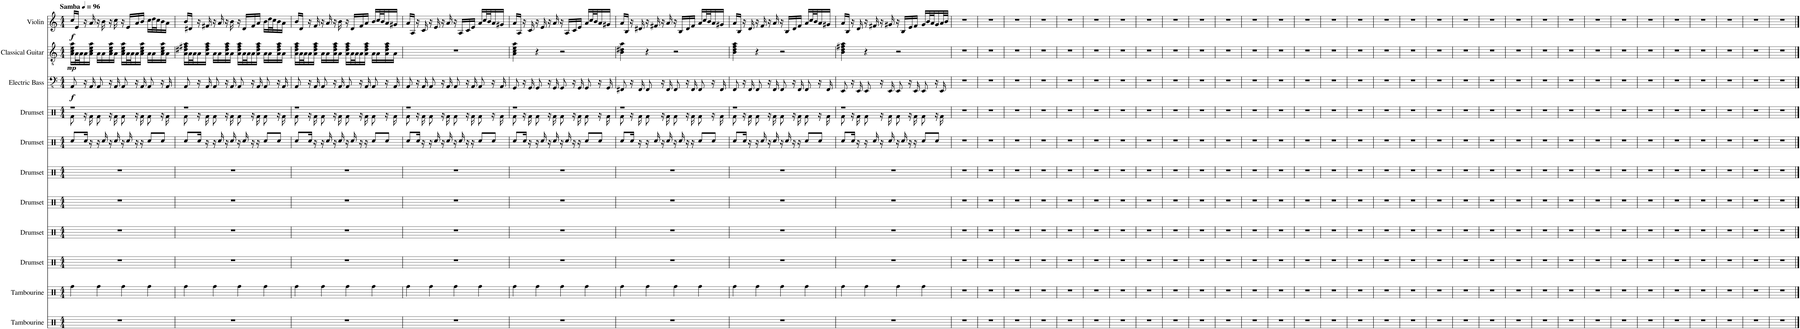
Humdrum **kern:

**kern	**kern	**kern	**kern	**kern	**kern	**kern	**kern	**kern	**dynam	**kern	**dynam	**kern	**dynam
*part11	*part10	*part9	*part8	*part7	*part6	*part5	*part4	*part3	*part3	*part2	*part2	*part1	*part1
*staff11	*staff10	*staff9	*staff8	*staff7	*staff6	*staff5	*staff4	*staff3	*staff3	*staff2	*staff2	*staff1	*staff1
*I"Tambourine	*I"Tambourine	*I"Drumset	*I"Drumset	*I"Drumset	*I"Drumset	*I"Drumset	*I"Drumset	*I"Electric Bass	*	*I"Classical Guitar	*	*I"Violin	*
*I'Tamb.	*I'Tamb.	*I'Drs.	*I'Drs.	*I'Drs.	*I'Drs.	*I'Drs.	*I'Drs.	*I'El. B.	*	*I'Guit.	*	*I'Vln.	*
*clefX	*clefX	*clefX	*clefX	*clefX	*clefX	*clefX	*clefX	*clefFv4	*	*clefGv2	*	*clefG2	*
*k[]	*k[]	*k[]	*k[]	*k[]	*k[]	*k[]	*k[]	*k[]	*	*k[]	*	*k[]	*
*M4/4	*M4/4	*M4/4	*M4/4	*M4/4	*M4/4	*M4/4	*M4/4	*M4/4	*	*M4/4	*	*M4/4	*
*MM96	*MM96	*MM96	*MM96	*MM96	*MM96	*MM96	*MM96	*MM96	*	*MM96	*	*MM96	*
=1	=1	=1	=1	=1	=1	=1	=1	=1	=1	=1	=1	=1	=1
*	*	*	*	*	*	*	*^	*	*	*	*	*	*
!	!	!	!	!	!	!	!	!	!	!	!	!	!LO:TX:a:B:t=Samba	!
!	!	!	!	!	!	!	!	!	!	!LO:DY:b	!	!LO:DY:b	!	!LO:DY:b
1r	4Rff\	1r	1r	1r	1r	8Rcc/L	1r	8Rf\	8AAA/	f	16A\ 16c\ 16e\ 16a\LL	mp	16cc/LL	f
.	.	.	.	.	.	.	.	.	.	.	32A\L	.	16e/JJ	.
.	.	.	.	.	.	.	.	.	.	.	32A\J	.	.	.
.	.	.	.	.	.	16Rcc/Jk	.	16r	16r	.	16A\	.	16r	.
.	.	.	.	.	.	16r	.	16Rf\	16AAA/	.	16A\ 16c\ 16e\ 16a\JJ	.	16a/	.
.	4Rff\	.	.	.	.	16r	.	8Rf\	8AAA/	.	16A\LL	.	16r	.
.	.	.	.	.	.	16Rcc/	.	.	.	.	16A\	.	16b\	.
.	.	.	.	.	.	16r	.	16r	16r	.	16A\ 16c\ 16e\ 16a\	.	16r	.
.	.	.	.	.	.	16Rcc/	.	16Rf\	16AAA/	.	16A\JJ	.	16cc\	.
.	4Rff\	.	.	.	.	16r	.	8Rf\	8AAA/	.	16A\ 16c\ 16e\ 16a\LL	.	16r	.
.	.	.	.	.	.	16Rcc/	.	.	.	.	32A\L	.	16e/LL	.
.	.	.	.	.	.	.	.	.	.	.	32A\J	.	.	.
.	.	.	.	.	.	16r	.	16r	16r	.	16A\	.	16a/	.
.	.	.	.	.	.	16r	.	16Rf\	16AAA/	.	16A\ 16c\ 16e\ 16a\JJ	.	16b/JJ	.
.	4Rff\	.	.	.	.	8Rcc/L	.	8Rf\	8AAA/	.	16A\LL	.	16cc\LL	.
.	.	.	.	.	.	.	.	.	.	.	16A\	.	32dd\L	.
.	.	.	.	.	.	.	.	.	.	.	.	.	32cc\J	.
.	.	.	.	.	.	8Rcc/J	.	16r	16r	.	16A\ 16c\ 16e\ 16a\	.	16b\	.
.	.	.	.	.	.	.	.	16Rf\	16AAA/	.	16A\JJ	.	16a\JJ	.
=2	=2	=2	=2	=2	=2	=2	=2	=2	=2	=2	=2	=2	=2	=2
1r	4Rff\	1r	1r	1r	1r	8Rcc/L	1r	8Rf\	8AAA/	.	16A\ 16d#X\ 16f#X\ 16a\LL	.	16b/LL	.
.	.	.	.	.	.	.	.	.	.	.	32A\L	.	16d#X/JJ	.
.	.	.	.	.	.	.	.	.	.	.	32A\J	.	.	.
.	.	.	.	.	.	16Rcc/Jk	.	16r	16r	.	16A\	.	16r	.
.	.	.	.	.	.	16r	.	16Rf\	16AAA/	.	16A\ 16d#\ 16f#\ 16a\JJ	.	16f#X/	.
.	4Rff\	.	.	.	.	16r	.	8Rf\	8AAA/	.	16A\LL	.	16r	.
.	.	.	.	.	.	16Rcc/	.	.	.	.	16A\	.	16a/	.
.	.	.	.	.	.	16r	.	16r	16r	.	16A\ 16d#\ 16f#\ 16a\	.	16r	.
.	.	.	.	.	.	16Rcc/	.	16Rf\	16AAA/	.	16A\JJ	.	16b\	.
.	4Rff\	.	.	.	.	16r	.	8Rf\	8AAA/	.	16A\ 16d#\ 16f#\ 16a\LL	.	16r	.
.	.	.	.	.	.	16Rcc/	.	.	.	.	32A\L	.	16d#/LL	.
.	.	.	.	.	.	.	.	.	.	.	32A\J	.	.	.
.	.	.	.	.	.	16r	.	16r	16r	.	16A\	.	16f#/	.
.	.	.	.	.	.	16r	.	16Rf\	16AAA/	.	16A\ 16d#\ 16f#\ 16a\JJ	.	16a/JJ	.
.	4Rff\	.	.	.	.	8Rcc/L	.	8Rf\	8AAA/	.	16A\LL	.	16b\LL	.
.	.	.	.	.	.	.	.	.	.	.	16A\	.	32dd\L	.
.	.	.	.	.	.	.	.	.	.	.	.	.	32cc\J	.
.	.	.	.	.	.	8Rcc/J	.	16r	16r	.	16A\ 16d#\ 16f#\ 16a\	.	16b\	.
.	.	.	.	.	.	.	.	16Rf\	16AAA/	.	16A\JJ	.	16a\JJ	.
=3	=3	=3	=3	=3	=3	=3	=3	=3	=3	=3	=3	=3	=3	=3
1r	4Rff\	1r	1r	1r	1r	8Rcc/L	1r	8Rf\	8AAA/	.	16A\ 16d\ 16f\ 16a\LL	.	16b/LL	.
.	.	.	.	.	.	.	.	.	.	.	32A\L	.	16d/JJ	.
.	.	.	.	.	.	.	.	.	.	.	32A\J	.	.	.
.	.	.	.	.	.	16Rcc/Jk	.	16r	16r	.	16A\	.	16r	.
.	.	.	.	.	.	16r	.	16Rf\	16AAA/	.	16A\ 16d\ 16f\ 16a\JJ	.	16f/	.
.	4Rff\	.	.	.	.	16r	.	8Rf\	8AAA/	.	16A\LL	.	16r	.
.	.	.	.	.	.	16Rcc/	.	.	.	.	16A\	.	16a/	.
.	.	.	.	.	.	16r	.	16r	16r	.	16A\ 16d\ 16f\ 16a\	.	16r	.
.	.	.	.	.	.	16Rcc/	.	16Rf\	16AAA/	.	16A\JJ	.	16b\	.
.	4Rff\	.	.	.	.	16r	.	8Rf\	8AAA/	.	16A\ 16d\ 16f\ 16a\LL	.	16r	.
.	.	.	.	.	.	16Rcc/	.	.	.	.	32A\L	.	16d/LL	.
.	.	.	.	.	.	.	.	.	.	.	32A\J	.	.	.
.	.	.	.	.	.	16r	.	16r	16r	.	16A\	.	16f/	.
.	.	.	.	.	.	16r	.	16Rf\	16AAA/	.	16A\ 16d\ 16f\ 16a\JJ	.	16a/JJ	.
.	4Rff\	.	.	.	.	8Rcc/L	.	8Rf\	8AAA/	.	16A\LL	.	16b/LL	.
.	.	.	.	.	.	.	.	.	.	.	16A\	.	32cc/L	.
.	.	.	.	.	.	.	.	.	.	.	.	.	32b/J	.
.	.	.	.	.	.	8Rcc/J	.	16r	16r	.	16A\ 16d\ 16f\ 16a\	.	16a/	.
.	.	.	.	.	.	.	.	16Rf\	16AAA/	.	16A\JJ	.	16g#X/JJ	.
=4	=4	=4	=4	=4	=4	=4	=4	=4	=4	=4	=4	=4	=4	=4
1r	4Rff\	1r	1r	1r	1r	8Rcc/L	1r	8Rf\	8AAA/	.	1r	.	16a/LL	.
.	.	.	.	.	.	.	.	.	.	.	.	.	16A/JJ	.
.	.	.	.	.	.	16Rcc/Jk	.	16r	16r	.	.	.	16r	.
.	.	.	.	.	.	16r	.	16Rf\	16AAA/	.	.	.	16c/	.
.	4Rff\	.	.	.	.	16r	.	8Rf\	8AAA/	.	.	.	16r	.
.	.	.	.	.	.	16Rcc/	.	.	.	.	.	.	16e/	.
.	.	.	.	.	.	16r	.	16r	16r	.	.	.	16r	.
.	.	.	.	.	.	16Rcc/	.	16Rf\	16AAA/	.	.	.	16a/	.
.	4Rff\	.	.	.	.	16r	.	8Rf\	8AAA/	.	.	.	16r	.
.	.	.	.	.	.	16Rcc/	.	.	.	.	.	.	16A/LL	.
.	.	.	.	.	.	16r	.	16r	16r	.	.	.	16c/	.
.	.	.	.	.	.	16r	.	16Rf\	16AAA/	.	.	.	16e/JJ	.
.	4Rff\	.	.	.	.	8Rcc/L	.	8Rf\	8AAA/	.	.	.	16a/LL	.
.	.	.	.	.	.	.	.	.	.	.	.	.	32cc/L	.
.	.	.	.	.	.	.	.	.	.	.	.	.	32b/J	.
.	.	.	.	.	.	8Rcc/J	.	16r	16r	.	.	.	16a/	.
.	.	.	.	.	.	.	.	16Rf\	16AAA/	.	.	.	16g#X/JJ	.
=5	=5	=5	=5	=5	=5	=5	=5	=5	=5	=5	=5	=5	=5	=5
1r	4Rff\	1r	1r	1r	1r	8Rcc/L	1r	8Rf\	8GGG/	.	4A\ 4c\ 4e\ 4a\	.	16a/LL	.
.	.	.	.	.	.	.	.	.	.	.	.	.	16A/JJ	.
.	.	.	.	.	.	16Rcc/Jk	.	16r	16r	.	.	.	16r	.
.	.	.	.	.	.	16r	.	16Rf\	16GGG/	.	.	.	16c/	.
.	4Rff\	.	.	.	.	16r	.	8Rf\	8GGG/	.	4r	.	16r	.
.	.	.	.	.	.	16Rcc/	.	.	.	.	.	.	16e/	.
.	.	.	.	.	.	16r	.	16r	16r	.	.	.	16r	.
.	.	.	.	.	.	16Rcc/	.	16Rf\	16GGG/	.	.	.	16a/	.
.	4Rff\	.	.	.	.	16r	.	8Rf\	8GGG/	.	2r	.	16r	.
.	.	.	.	.	.	16Rcc/	.	.	.	.	.	.	16A/LL	.
.	.	.	.	.	.	16r	.	16r	16r	.	.	.	16c/	.
.	.	.	.	.	.	16r	.	16Rf\	16GGG/	.	.	.	16e/JJ	.
.	4Rff\	.	.	.	.	8Rcc/L	.	8Rf\	8GGG/	.	.	.	16a/LL	.
.	.	.	.	.	.	.	.	.	.	.	.	.	32cc/L	.
.	.	.	.	.	.	.	.	.	.	.	.	.	32b/J	.
.	.	.	.	.	.	8Rcc/J	.	16r	16r	.	.	.	16a/	.
.	.	.	.	.	.	.	.	16Rf\	16GGG/	.	.	.	16g#X/JJ	.
=6	=6	=6	=6	=6	=6	=6	=6	=6	=6	=6	=6	=6	=6	=6
1r	4Rff\	1r	1r	1r	1r	8Rcc/L	1r	8Rf\	8FFF#X/	.	4B\ 4d#X\ 4a\	.	16a/LL	.
.	.	.	.	.	.	.	.	.	.	.	.	.	16B/JJ	.
.	.	.	.	.	.	16Rcc/Jk	.	16r	16r	.	.	.	16r	.
.	.	.	.	.	.	16r	.	16Rf\	16FFF#/	.	.	.	16d#X/	.
.	4Rff\	.	.	.	.	16r	.	8Rf\	8FFF#/	.	4r	.	16r	.
.	.	.	.	.	.	16Rcc/	.	.	.	.	.	.	16f#X/	.
.	.	.	.	.	.	16r	.	16r	16r	.	.	.	16r	.
.	.	.	.	.	.	16Rcc/	.	16Rf\	16FFF#/	.	.	.	16a/	.
.	4Rff\	.	.	.	.	16r	.	8Rf\	8FFF#/	.	2r	.	16r	.
.	.	.	.	.	.	16Rcc/	.	.	.	.	.	.	16B/LL	.
.	.	.	.	.	.	16r	.	16r	16r	.	.	.	16d#/	.
.	.	.	.	.	.	16r	.	16Rf\	16FFF#/	.	.	.	16f#/JJ	.
.	4Rff\	.	.	.	.	8Rcc/L	.	8Rf\	8FFF#/	.	.	.	16a/LL	.
.	.	.	.	.	.	.	.	.	.	.	.	.	32cc/L	.
.	.	.	.	.	.	.	.	.	.	.	.	.	32b/J	.
.	.	.	.	.	.	8Rcc/J	.	16r	16r	.	.	.	16a/	.
.	.	.	.	.	.	.	.	16Rf\	16FFF#/	.	.	.	16g#X/JJ	.
=7	=7	=7	=7	=7	=7	=7	=7	=7	=7	=7	=7	=7	=7	=7
1r	4Rff\	1r	1r	1r	1r	8Rcc/L	1r	8Rf\	8FFF/	.	4B\ 4d\ 4f\ 4a\	.	16a/LL	.
.	.	.	.	.	.	.	.	.	.	.	.	.	16B/JJ	.
.	.	.	.	.	.	16Rcc/Jk	.	16r	16r	.	.	.	16r	.
.	.	.	.	.	.	16r	.	16Rf\	16FFF/	.	.	.	16d/	.
.	4Rff\	.	.	.	.	16r	.	8Rf\	8FFF/	.	4r	.	16r	.
.	.	.	.	.	.	16Rcc/	.	.	.	.	.	.	16f/	.
.	.	.	.	.	.	16r	.	16r	16r	.	.	.	16r	.
.	.	.	.	.	.	16Rcc/	.	16Rf\	16FFF/	.	.	.	16a/	.
.	4Rff\	.	.	.	.	16r	.	8Rf\	8FFF/	.	2r	.	16r	.
.	.	.	.	.	.	16Rcc/	.	.	.	.	.	.	16B/LL	.
.	.	.	.	.	.	16r	.	16r	16r	.	.	.	16d/	.
.	.	.	.	.	.	16r	.	16Rf\	16FFF/	.	.	.	16f/JJ	.
.	4Rff\	.	.	.	.	8Rcc/L	.	8Rf\	8FFF/	.	.	.	16a/LL	.
.	.	.	.	.	.	.	.	.	.	.	.	.	32cc/L	.
.	.	.	.	.	.	.	.	.	.	.	.	.	32b/J	.
.	.	.	.	.	.	8Rcc/J	.	16r	16r	.	.	.	16a/	.
.	.	.	.	.	.	.	.	16Rf\	16FFF/	.	.	.	16g#X/JJ	.
=8	=8	=8	=8	=8	=8	=8	=8	=8	=8	=8	=8	=8	=8	=8
1r	4Rff\	1r	1r	1r	1r	8Rcc/L	1r	8Rf\	8EEE/	.	4B\ 4d\ 4f#X\ 4a\	.	16a/LL	.
.	.	.	.	.	.	.	.	.	.	.	.	.	16B/JJ	.
.	.	.	.	.	.	16Rcc/Jk	.	16r	16r	.	.	.	16r	.
.	.	.	.	.	.	16r	.	16Rf\	16EEE/	.	.	.	16d/	.
.	4Rff\	.	.	.	.	16r	.	8Rf\	8EEE/	.	4r	.	16r	.
.	.	.	.	.	.	16Rcc/	.	.	.	.	.	.	16f#X/	.
.	.	.	.	.	.	16r	.	16r	16r	.	.	.	16r	.
.	.	.	.	.	.	16Rcc/	.	16Rf\	16EEE/	.	.	.	16g#X/	.
.	4Rff\	.	.	.	.	16r	.	8Rf\	8EEE/	.	2r	.	16r	.
.	.	.	.	.	.	16Rcc/	.	.	.	.	.	.	16B/LL	.
.	.	.	.	.	.	16r	.	16r	16r	.	.	.	16e/	.
.	.	.	.	.	.	16r	.	16Rf\	16EEE/	.	.	.	16f#/JJ	.
.	4Rff\	.	.	.	.	8Rcc/L	.	8Rf\	8EEE/	.	.	.	16g#/LL	.
.	.	.	.	.	.	.	.	.	.	.	.	.	32b/L	.
.	.	.	.	.	.	.	.	.	.	.	.	.	32a/J	.
.	.	.	.	.	.	8Rcc/J	.	16r	16r	.	.	.	16g#/	.
.	.	.	.	.	.	.	.	16Rf\	16EEE/	.	.	.	32a/L	.
.	.	.	.	.	.	.	.	.	.	.	.	.	32b/JJJ	.
*	*	*	*	*	*	*	*v	*v	*	*	*	*	*	*
=9	=9	=9	=9	=9	=9	=9	=9	=9	=9	=9	=9	=9	=9
1r	1r	1r	1r	1r	1r	1r	1r	1r	.	1r	.	1r	.
=10	=10	=10	=10	=10	=10	=10	=10	=10	=10	=10	=10	=10	=10
1r	1r	1r	1r	1r	1r	1r	1r	1r	.	1r	.	1r	.
=11	=11	=11	=11	=11	=11	=11	=11	=11	=11	=11	=11	=11	=11
1r	1r	1r	1r	1r	1r	1r	1r	1r	.	1r	.	1r	.
=12	=12	=12	=12	=12	=12	=12	=12	=12	=12	=12	=12	=12	=12
1r	1r	1r	1r	1r	1r	1r	1r	1r	.	1r	.	1r	.
=13	=13	=13	=13	=13	=13	=13	=13	=13	=13	=13	=13	=13	=13
1r	1r	1r	1r	1r	1r	1r	1r	1r	.	1r	.	1r	.
=14	=14	=14	=14	=14	=14	=14	=14	=14	=14	=14	=14	=14	=14
1r	1r	1r	1r	1r	1r	1r	1r	1r	.	1r	.	1r	.
=15	=15	=15	=15	=15	=15	=15	=15	=15	=15	=15	=15	=15	=15
1r	1r	1r	1r	1r	1r	1r	1r	1r	.	1r	.	1r	.
=16	=16	=16	=16	=16	=16	=16	=16	=16	=16	=16	=16	=16	=16
1r	1r	1r	1r	1r	1r	1r	1r	1r	.	1r	.	1r	.
=17	=17	=17	=17	=17	=17	=17	=17	=17	=17	=17	=17	=17	=17
1r	1r	1r	1r	1r	1r	1r	1r	1r	.	1r	.	1r	.
=18	=18	=18	=18	=18	=18	=18	=18	=18	=18	=18	=18	=18	=18
1r	1r	1r	1r	1r	1r	1r	1r	1r	.	1r	.	1r	.
=19	=19	=19	=19	=19	=19	=19	=19	=19	=19	=19	=19	=19	=19
1r	1r	1r	1r	1r	1r	1r	1r	1r	.	1r	.	1r	.
=20	=20	=20	=20	=20	=20	=20	=20	=20	=20	=20	=20	=20	=20
1r	1r	1r	1r	1r	1r	1r	1r	1r	.	1r	.	1r	.
=21	=21	=21	=21	=21	=21	=21	=21	=21	=21	=21	=21	=21	=21
1r	1r	1r	1r	1r	1r	1r	1r	1r	.	1r	.	1r	.
=22	=22	=22	=22	=22	=22	=22	=22	=22	=22	=22	=22	=22	=22
1r	1r	1r	1r	1r	1r	1r	1r	1r	.	1r	.	1r	.
=23	=23	=23	=23	=23	=23	=23	=23	=23	=23	=23	=23	=23	=23
1r	1r	1r	1r	1r	1r	1r	1r	1r	.	1r	.	1r	.
=24	=24	=24	=24	=24	=24	=24	=24	=24	=24	=24	=24	=24	=24
1r	1r	1r	1r	1r	1r	1r	1r	1r	.	1r	.	1r	.
=25	=25	=25	=25	=25	=25	=25	=25	=25	=25	=25	=25	=25	=25
1r	1r	1r	1r	1r	1r	1r	1r	1r	.	1r	.	1r	.
=26	=26	=26	=26	=26	=26	=26	=26	=26	=26	=26	=26	=26	=26
1r	1r	1r	1r	1r	1r	1r	1r	1r	.	1r	.	1r	.
=27	=27	=27	=27	=27	=27	=27	=27	=27	=27	=27	=27	=27	=27
1r	1r	1r	1r	1r	1r	1r	1r	1r	.	1r	.	1r	.
=28	=28	=28	=28	=28	=28	=28	=28	=28	=28	=28	=28	=28	=28
1r	1r	1r	1r	1r	1r	1r	1r	1r	.	1r	.	1r	.
=29	=29	=29	=29	=29	=29	=29	=29	=29	=29	=29	=29	=29	=29
1r	1r	1r	1r	1r	1r	1r	1r	1r	.	1r	.	1r	.
=30	=30	=30	=30	=30	=30	=30	=30	=30	=30	=30	=30	=30	=30
1r	1r	1r	1r	1r	1r	1r	1r	1r	.	1r	.	1r	.
=31	=31	=31	=31	=31	=31	=31	=31	=31	=31	=31	=31	=31	=31
1r	1r	1r	1r	1r	1r	1r	1r	1r	.	1r	.	1r	.
=32	=32	=32	=32	=32	=32	=32	=32	=32	=32	=32	=32	=32	=32
1r	1r	1r	1r	1r	1r	1r	1r	1r	.	1r	.	1r	.
=33	=33	=33	=33	=33	=33	=33	=33	=33	=33	=33	=33	=33	=33
1r	1r	1r	1r	1r	1r	1r	1r	1r	.	1r	.	1r	.
=34	=34	=34	=34	=34	=34	=34	=34	=34	=34	=34	=34	=34	=34
1r	1r	1r	1r	1r	1r	1r	1r	1r	.	1r	.	1r	.
=35	=35	=35	=35	=35	=35	=35	=35	=35	=35	=35	=35	=35	=35
1r	1r	1r	1r	1r	1r	1r	1r	1r	.	1r	.	1r	.
=36	=36	=36	=36	=36	=36	=36	=36	=36	=36	=36	=36	=36	=36
1r	1r	1r	1r	1r	1r	1r	1r	1r	.	1r	.	1r	.
=37	=37	=37	=37	=37	=37	=37	=37	=37	=37	=37	=37	=37	=37
1r	1r	1r	1r	1r	1r	1r	1r	1r	.	1r	.	1r	.
=38	=38	=38	=38	=38	=38	=38	=38	=38	=38	=38	=38	=38	=38
1r	1r	1r	1r	1r	1r	1r	1r	1r	.	1r	.	1r	.
=39	=39	=39	=39	=39	=39	=39	=39	=39	=39	=39	=39	=39	=39
1r	1r	1r	1r	1r	1r	1r	1r	1r	.	1r	.	1r	.
=40	=40	=40	=40	=40	=40	=40	=40	=40	=40	=40	=40	=40	=40
1r	1r	1r	1r	1r	1r	1r	1r	1r	.	1r	.	1r	.
==	==	==	==	==	==	==	==	==	==	==	==	==	==
*-	*-	*-	*-	*-	*-	*-	*-	*-	*-	*-	*-	*-	*-
